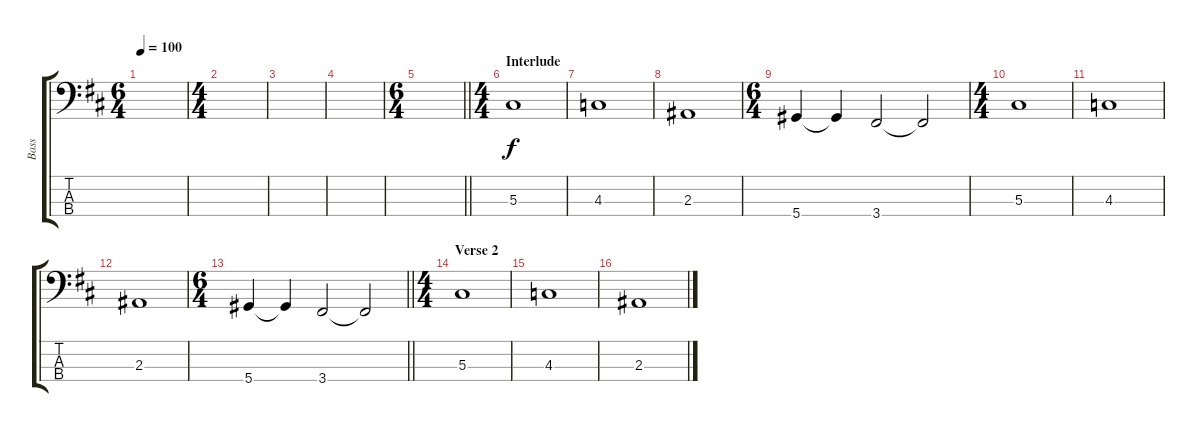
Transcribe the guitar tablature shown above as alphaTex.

\track ("Bass" "Bass") {instrument electricbassfinger}
\staff {score tabs}
\tuning (Gb2 Db2 Ab1 Eb1) {hide}
\ts (6 4)
\tempo 100
\clef f4
\ks d
|
\ts (4 4)
|
|
|
\ts (6 4)
\barLineRight lightlight
|
\ts (4 4)
\section ("" "Interlude")
5.3.1 |
4.3.1 |
2.3.1 |
\ts (6 4)
5.4.4 5.4{t}.4 3.4.2 3.4{t}.2 |
\ts (4 4)
5.3.1 |
4.3.1 |
2.3.1 |
\ts (6 4)
\barLineRight lightlight
5.4.4 5.4{t}.4 3.4.2 3.4{t}.2 |
\ts (4 4)
\section ("" "Verse 2")
5.3.1 |
4.3.1 |
2.3.1
